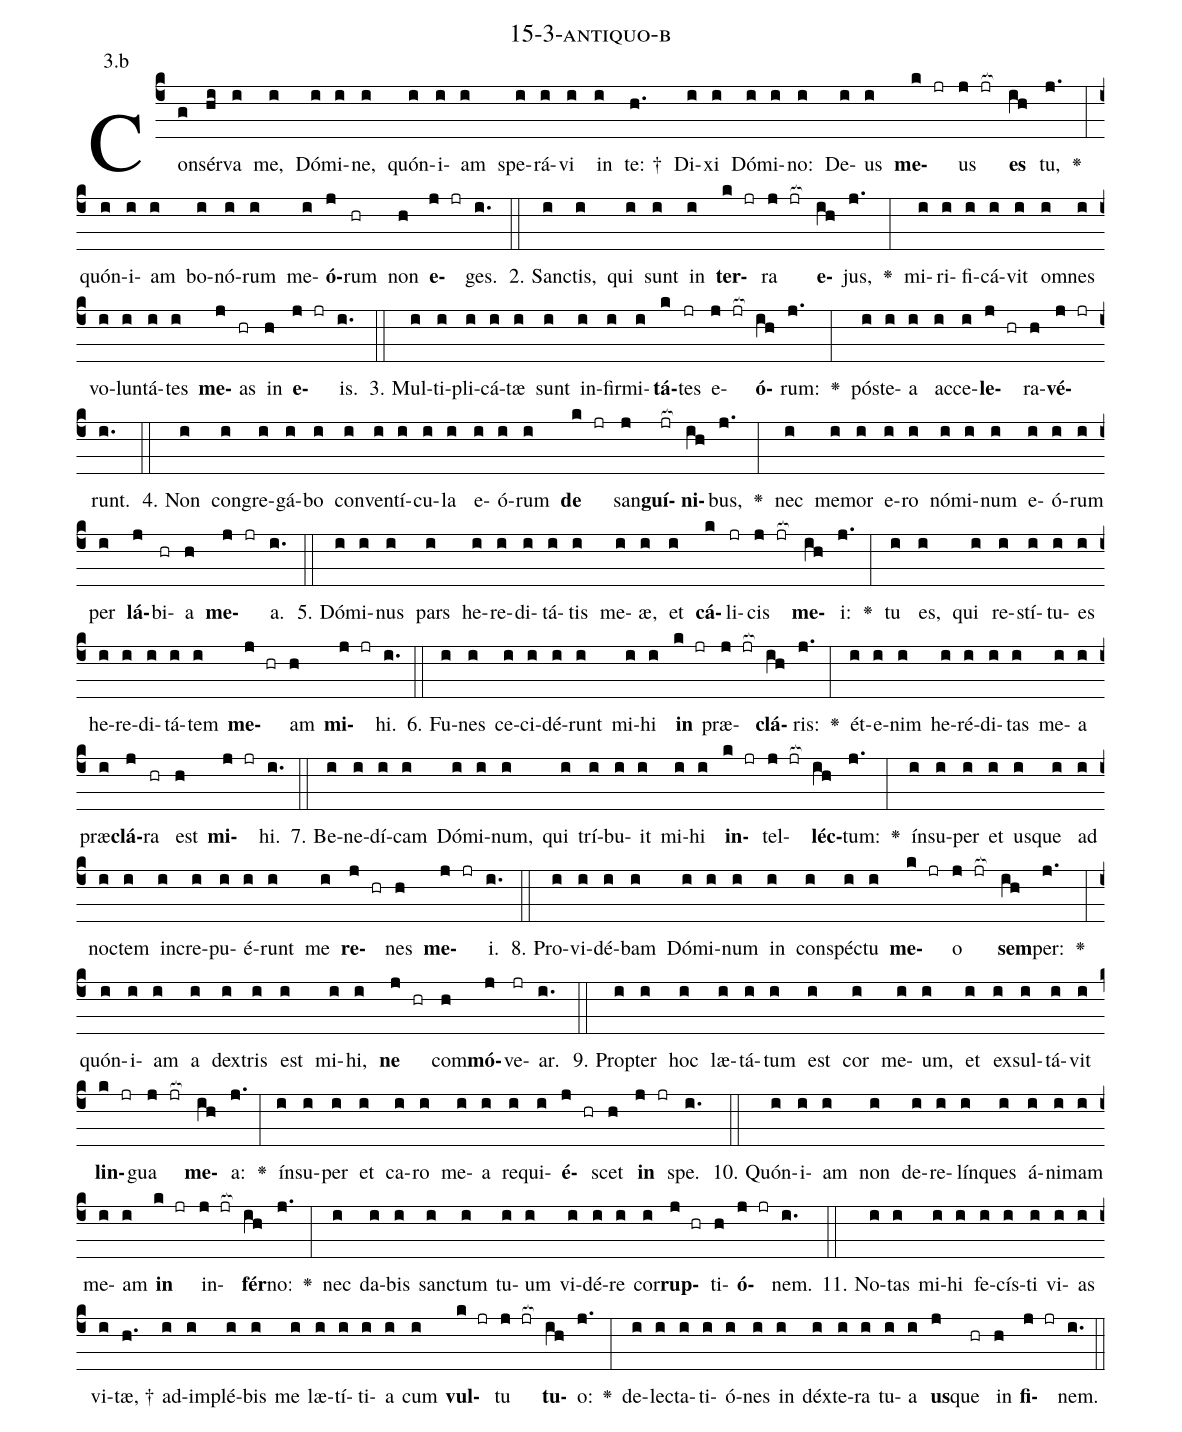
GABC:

name: 15-3-antiquo-b;
annotation: 3.b;
%%
(c4)Con(g)sér(hi)va(i) me,(i) Dó(i)mi(i)ne,(i) quón(i)i(i)am(i) spe(i)rá(i)vi(i) in(i) te: †(h.) Di(i)xi(i) Dó(i)mi(i)no:(i) De(i)us(i) <b>me</b>(k jr)us(j jr[ocb:1{]) <b>es</b>(ih[ocb:0}]) tu,(j.) <v>\greheightstar</v>(:) quón(i)i(i)am(i) bo(i)nó(i)rum(i) me(i)<b>ó</b>(j)rum(hr) non(h) <b>e</b>(j jr)ges.(i.) (::)
2. Sanc(i)tis,(i) qui(i) sunt(i) in(i) <b>ter</b>(k jr)ra(j jr[ocb:1{]) <b>e</b>(ih[ocb:0}])jus,(j.) <v>\greheightstar</v>(:) mi(i)ri(i)fi(i)cá(i)vit(i) om(i)nes(i) vo(i)lun(i)tá(i)tes(i) <b>me</b>(j)as(hr) in(h) <b>e</b>(j jr)is.(i.) (::)
3. Mul(i)ti(i)pli(i)cá(i)tæ(i) sunt(i) in(i)fir(i)mi(i)<b>tá</b>(k)tes(jr) e(j jr[ocb:1{])<b>ó</b>(ih[ocb:0}])rum:(j.) <v>\greheightstar</v>(:) póst(i)e(i)a(i) ac(i)ce(i)<b>le</b>(j hr)ra(h)<b>vé</b>(j jr)runt.(i.) (::)
4. Non(i) con(i)gre(i)gá(i)bo(i) con(i)ven(i)tí(i)cu(i)la(i) e(i)ó(i)rum(i) <b>de</b>(k jr) san(j)<b>guí</b>(jr[ocb:1{])<b>ni</b>(ih[ocb:0}])bus,(j.) <v>\greheightstar</v>(:) nec(i) me(i)mor(i) e(i)ro(i) nó(i)mi(i)num(i) e(i)ó(i)rum(i) per(i) <b>lá</b>(j)bi(hr)a(h) <b>me</b>(j jr)a.(i.) (::)
5. Dó(i)mi(i)nus(i) pars(i) he(i)re(i)di(i)tá(i)tis(i) me(i)æ,(i) et(i) <b>cá</b>(k)li(jr)cis(j jr[ocb:1{]) <b>me</b>(ih[ocb:0}])i:(j.) <v>\greheightstar</v>(:) tu(i) es,(i) qui(i) re(i)stí(i)tu(i)es(i) he(i)re(i)di(i)tá(i)tem(i) <b>me</b>(j hr)am(h) <b>mi</b>(j jr)hi.(i.) (::)
6. Fu(i)nes(i) ce(i)ci(i)dé(i)runt(i) mi(i)hi(i) <b>in</b>(k jr) præ(j jr[ocb:1{])<b>clá</b>(ih[ocb:0}])ris:(j.) <v>\greheightstar</v>(:) ét(i)e(i)nim(i) he(i)ré(i)di(i)tas(i) me(i)a(i) præ(i)<b>clá</b>(j)ra(hr) est(h) <b>mi</b>(j jr)hi.(i.) (::)
7. Be(i)ne(i)dí(i)cam(i) Dó(i)mi(i)num,(i) qui(i) trí(i)bu(i)it(i) mi(i)hi(i) <b>in</b>(k jr)tel(j jr[ocb:1{])<b>léc</b>(ih[ocb:0}])tum:(j.) <v>\greheightstar</v>(:) ín(i)su(i)per(i) et(i) us(i)que(i) ad(i) noc(i)tem(i) in(i)cre(i)pu(i)é(i)runt(i) me(i) <b>re</b>(j hr)nes(h) <b>me</b>(j jr)i.(i.) (::)
8. Pro(i)vi(i)dé(i)bam(i) Dó(i)mi(i)num(i) in(i) con(i)spéc(i)tu(i) <b>me</b>(k jr)o(j jr[ocb:1{]) <b>sem</b>(ih[ocb:0}])per:(j.) <v>\greheightstar</v>(:) quón(i)i(i)am(i) a(i) dex(i)tris(i) est(i) mi(i)hi,(i) <b>ne</b>(j hr) com(h)<b>mó</b>(j)ve(jr)ar.(i.) (::)
9. Prop(i)ter(i) hoc(i) læ(i)tá(i)tum(i) est(i) cor(i) me(i)um,(i) et(i) ex(i)sul(i)tá(i)vit(i) <b>lin</b>(k jr)gua(j jr[ocb:1{]) <b>me</b>(ih[ocb:0}])a:(j.) <v>\greheightstar</v>(:) ín(i)su(i)per(i) et(i) ca(i)ro(i) me(i)a(i) re(i)qui(i)<b>é</b>(j hr)scet(h) <b>in</b>(j jr) spe.(i.) (::)
10. Quón(i)i(i)am(i) non(i) de(i)re(i)lín(i)ques(i) á(i)ni(i)mam(i) me(i)am(i) <b>in</b>(k jr) in(j jr[ocb:1{])<b>fér</b>(ih[ocb:0}])no:(j.) <v>\greheightstar</v>(:) nec(i) da(i)bis(i) sanc(i)tum(i) tu(i)um(i) vi(i)dé(i)re(i) cor(i)<b>rup</b>(j hr)ti(h)<b>ó</b>(j jr)nem.(i.) (::)
11. No(i)tas(i) mi(i)hi(i) fe(i)cís(i)ti(i) vi(i)as(i) vi(i)tæ, †(h.) ad(i)im(i)plé(i)bis(i) me(i) læ(i)tí(i)ti(i)a(i) cum(i) <b>vul</b>(k jr)tu(j jr[ocb:1{]) <b>tu</b>(ih[ocb:0}])o:(j.) <v>\greheightstar</v>(:) de(i)lec(i)ta(i)ti(i)ó(i)nes(i) in(i) déx(i)te(i)ra(i) tu(i)a(i) <b>us</b>(j)que(hr) in(h) <b>fi</b>(j jr)nem.(i.) (::)
